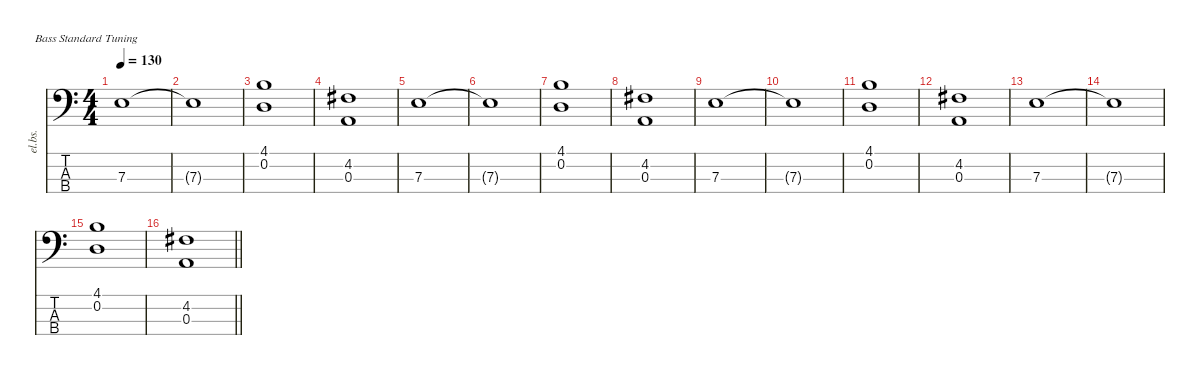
\defaultSystemsLayout 4
\hideDynamics
\bracketExtendMode nobrackets
\otherSystemsTrackNameOrientation horizontal
\track ("Lead Cliff I" "el.bs.") {instrument electricbassfinger}
\staff {score tabs}
\tuning (G2 D2 A1 E1)
\ts (4 4)
\tempo 130
\clef f4
\ks c
7.3.1{dy f beam Down} |
7.3{t}.1{beam Down} |
(4.1 0.2).1{beam Down} |
(4.2{acc #} 0.3).1{beam Up} |
7.3.1{beam Down} |
7.3{t}.1{beam Down} |
(4.1 0.2).1{beam Down} |
(4.2{acc #} 0.3).1{beam Up} |
7.3.1{beam Down} |
7.3{t}.1{beam Down} |
(4.1 0.2).1{beam Down} |
(4.2{acc #} 0.3).1{beam Up} |
7.3.1{beam Down} |
7.3{t}.1{beam Down} |
(4.1 0.2).1{beam Down} |
\barLineRight lightlight
(4.2{acc #} 0.3).1{beam Up}
